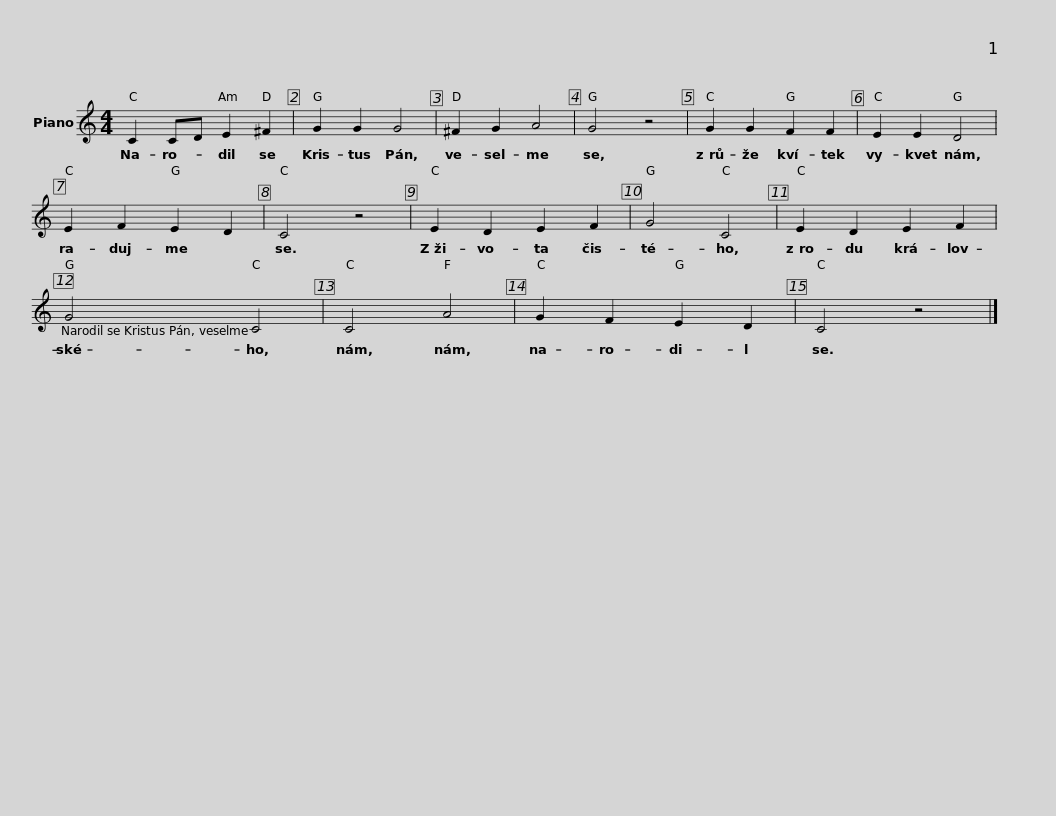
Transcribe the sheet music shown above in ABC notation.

X:1
L:1/8
M:4/4
I:linebreak $
K:C
V:1 treble
V:1
 C2 CD E2 ^F2 | G2 G2 G4 | ^F2 G2 A4 | G4 z4 | G2 G2 F2 F2 |$ %5
 E2 E2 D4 | E2 F2 E2 D2 | C4 z4 | E2 D2 E2 F2 | G4 C4 | %10
 E2 D2 E2 F2 |$ G4 C4 | C4 A4 | G2 F2 E2 D2 | C4 z4 |] %15
